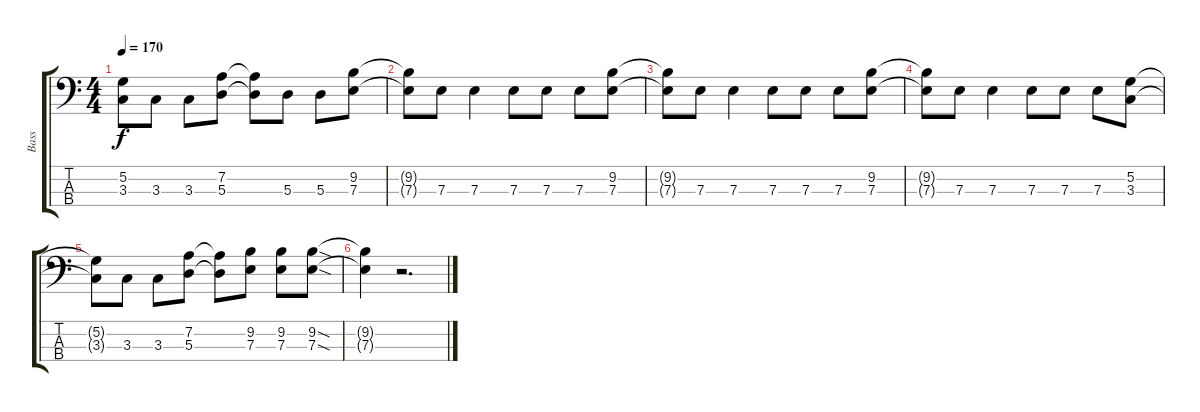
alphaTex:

\track ("Bass" "Bass") {instrument electricbasspick}
\staff {score tabs}
\tuning (G2 D2 A1 E1) {hide}
\ts (4 4)
\tempo 170
\clef f4
\ks c
(5.2{t} 3.3{t}).8{dy f} 3.3.8 3.3.8 (7.2 5.3).8 (7.2{t} 5.3{t}).8 5.3.8 5.3.8 (9.2 7.3).8 |
(9.2{t} 7.3{t}).8 7.3.8 7.3.4 7.3.8 7.3.8 7.3.8 (9.2 7.3).8 |
(9.2{t} 7.3{t}).8 7.3.8 7.3.4 7.3.8 7.3.8 7.3.8 (9.2 7.3).8 |
(9.2{t} 7.3{t}).8 7.3.8 7.3.4 7.3.8 7.3.8 7.3.8 (5.2 3.3).8 |
(5.2{t} 3.3{t}).8 3.3.8 3.3.8 (7.2 5.3).8 (7.2{t} 5.3{t}).8 (9.2 7.3).8 (9.2 7.3).8 (9.2{sod} 7.3{sod}).8 |
(9.2{t} 7.3{t}).4 r.2{d}
